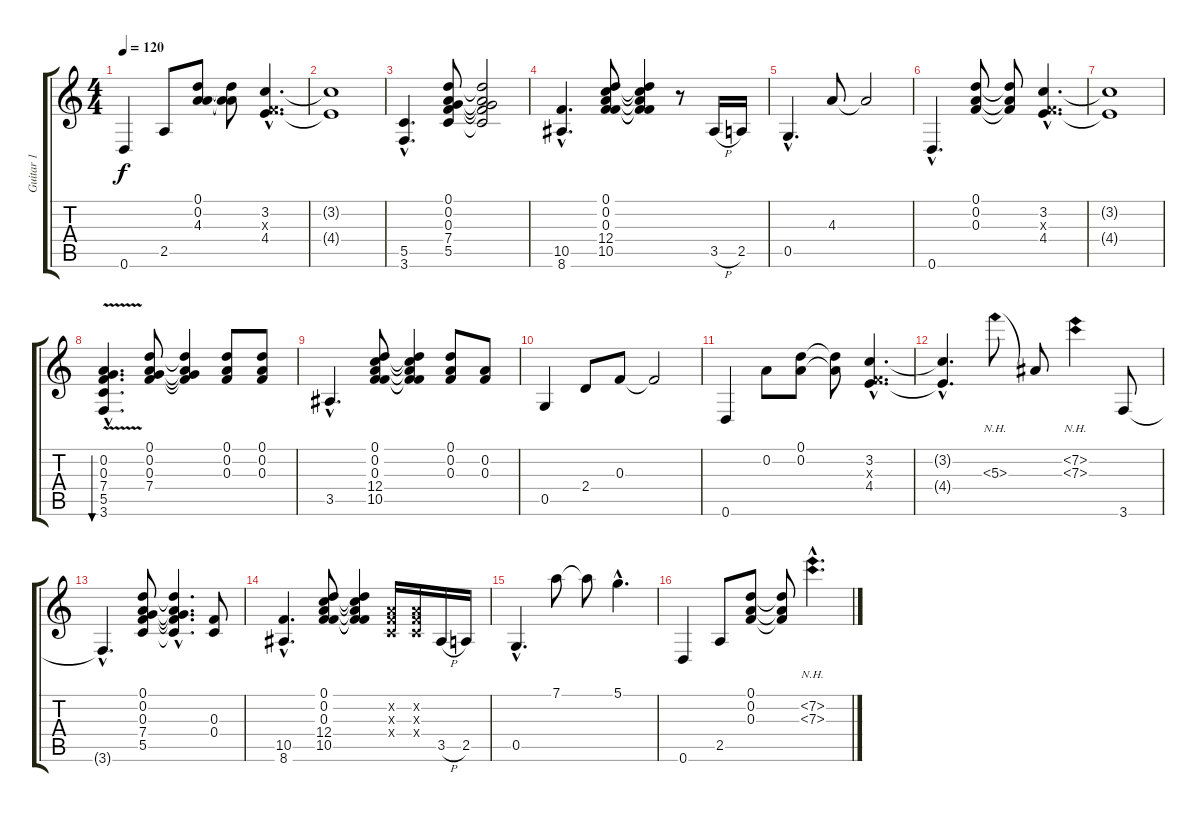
\track ("Guitar 1" "Guitar 1") {instrument acousticguitarsteel}
\staff {score tabs}
\tuning (D4 A3 F3 C3 G2 D2) {hide}
\ts (4 4)
\tempo 120
\clef g2
\ks c
0.6.4{dy f} 2.5.8 (0.1 0.2 4.3).8 (0.1{t} 0.2{t} 4.3{t}).8 (3.2{hac} 0.3{hac x} 4.4{hac}).4{d} |
(3.2{t} 4.4{t}).1 |
(5.5{hac} 3.6{hac}).4{d} (0.1 0.2 0.3 7.4 5.5).8 (0.1{t} 0.2{t} 0.3{t} 7.4{t} 5.5{t}).2 |
(10.5{hac} 8.6{hac}).4{d} (0.1 0.2 0.3 12.4 10.5).8 (0.1{t} 0.2{t} 0.3{t} 12.4{t} 10.5{t}).4 r.8 3.5{h}.16 2.5.16 |
0.5{hac}.4{d} 4.3.8 4.3{t}.2 |
0.6{hac}.4{d} (0.1 0.2 0.3).8 (0.1{t} 0.2{t} 0.3{t}).8 (3.2{hac} 0.3{hac x} 4.4{hac}).4{d} |
(3.2{t} 4.4{t}).1 |
(0.2{hac} 0.3{hac} 7.4{hac} 5.5{v hac} 3.6{hac}).4{d bu 240} (0.1 0.2 0.3 7.4).8 (0.1{t} 0.2{t} 0.3{t} 7.4{t}).4 (0.1 0.2 0.3).8 (0.1 0.2 0.3).8 |
3.5{hac}.4{d} (0.1 0.2 0.3 12.4 10.5).8 (0.1{t} 0.2{t} 0.3{t} 12.4{t} 10.5{t}).4 (0.1 0.2 0.3).8 (0.2 0.3).8 |
0.5.4 2.4.8 0.3.8 0.3{t}.2 |
0.6.4 0.2.8 (0.1 0.2).8 (0.1{t} 0.2{t}).8 (3.2{hac} 0.3{hac x} 4.4{hac}).4{d} |
(3.2{hac t} 4.4{hac t}).4{d} 5.3{nh}.8 5.3{t}.8 (7.2{nh} 7.3{nh}).4 3.6.8 |
3.6{hac t}.4{d} (0.1 0.2 0.3 7.4 5.5).8 (0.1{hac t} 0.2{hac t} 0.3{hac t} 7.4{hac t} 5.5{hac t}).4{d} (0.3 0.4).8 |
(10.5{hac} 8.6{hac}).4{d} (0.1 0.2 0.3 12.4 10.5).8 (0.1{t} 0.2{t} 0.3{t} 12.4{t} 10.5{t}).4 (0.2{x} 0.3{x} 0.4{x}).16 (0.2{x} 0.3{x} 0.4{x}).16 3.5{h}.16 2.5.16 |
0.5{hac}.4{d} 7.1.8 7.1{t}.8 5.1{hac}.4{d} |
0.6.4 2.5.8 (0.1 0.2 0.3).8 (0.1{t} 0.2{t} 0.3{t}).8 (7.2{nh hac} 7.3{nh hac}).4{d}
